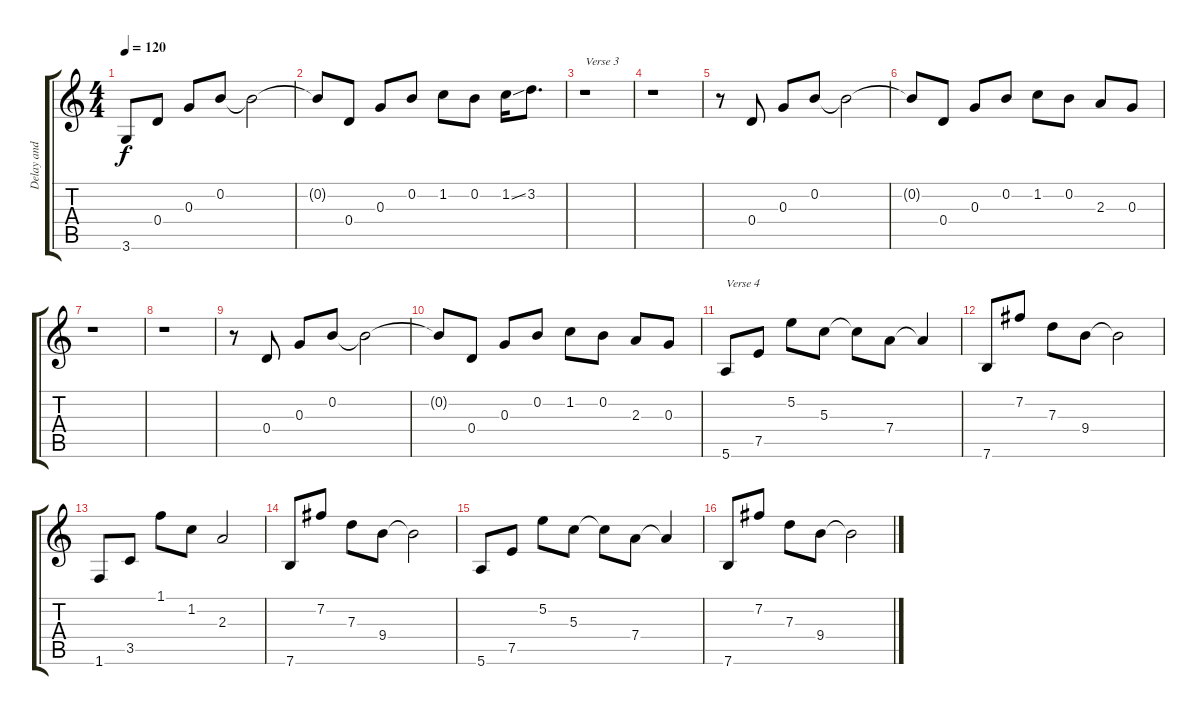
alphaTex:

\track ("Delay and Reverb Guitar" "Delay and ") {instrument electricguitarclean}
\staff {score tabs}
\tuning (E4 B3 G3 D3 A2 E2) {hide}
\ts (4 4)
\tempo 120
\clef g2
\ks c
3.6.8{dy f} 0.4.8 0.3.8 0.2.8 0.2{t}.2 |
0.2{t}.8 0.4.8 0.3.8 0.2.8 1.2.8 0.2.8 1.2{ss}.16 3.2.8{d} |
r.1{txt "Verse 3"} |
r.1 |
r.8 0.4.8 0.3.8 0.2.8 0.2{t}.2 |
0.2{t}.8 0.4.8 0.3.8 0.2.8 1.2.8 0.2.8 2.3.8 0.3.8 |
r.1 |
r.1 |
r.8 0.4.8 0.3.8 0.2.8 0.2{t}.2 |
0.2{t}.8 0.4.8 0.3.8 0.2.8 1.2.8 0.2.8 2.3.8 0.3.8 |
5.6.8{txt "Verse 4"} 7.5.8 5.2.8 5.3.8 5.3{t}.8 7.4.8 7.4{t}.4 |
7.6.8 7.2.8 7.3.8 9.4.8 9.4{t}.2 |
1.6.8 3.5.8 1.1.8 1.2.8 2.3.2 |
7.6.8 7.2.8 7.3.8 9.4.8 9.4{t}.2 |
5.6.8 7.5.8 5.2.8 5.3.8 5.3{t}.8 7.4.8 7.4{t}.4 |
7.6.8 7.2.8 7.3.8 9.4.8 9.4{t}.2
